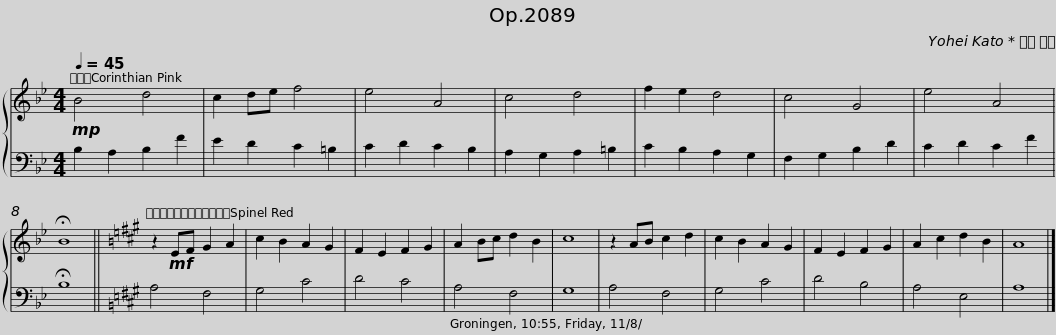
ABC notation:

X:1
%%score { 1 | 2 }
L:1/8
Q:1/4=45
M:4/4
I:linebreak $
K:Bb
V:1 treble
V:2 bass
V:1
!mp! B4 d4 | c2 de f4 | e4 A4 | c4 d4 | f2 e2 d4 |$ %5
 c4 G4 | e4 A4 | !fermata!B8 ||[K:A] z2!mf! EF G2 A2 | c2 B2 A2 G2 | %10
 F2 E2 F2 G2 |$ A2 Bc d2 B2 | c8 | z2 AB c2 d2 | c2 B2 A2 G2 | %15
 F2 E2 F2 G2 | A2 c2 d2 B2 | A8 |] %18
V:2
 B,2 A,2 B,2 F2 | E2 D2 C2 =B,2 | C2 D2 C2 B,2 | A,2 G,2 A,2 =B,2 | C2 B,2 A,2 G,2 |$ %5
 F,2 G,2 B,2 D2 | C2 D2 C2 F2 | !fermata!B,8 ||[K:A] A,4 F,4 | G,4 C4 | %10
 D4 C4 |$ A,4 F,4 | G,8 | A,4 F,4 | G,4 C4 | %15
 D4 B,4 | A,4 E,4 | A,8 |] %18
